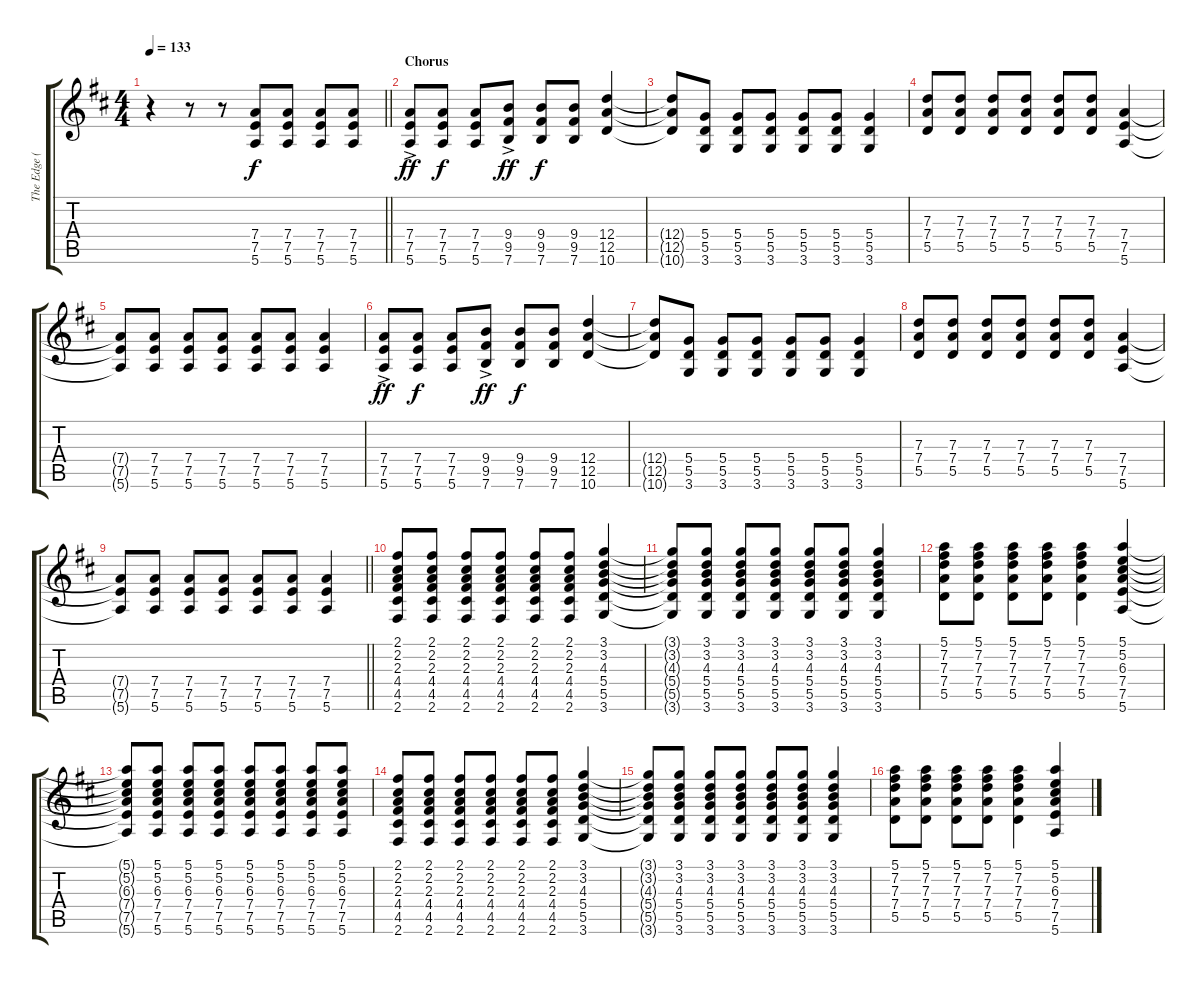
\track ("The Edge (Add)" "The Edge (") {instrument electricguitarjazz}
\staff {score tabs}
\tuning (E4 B3 G3 D3 A2 E2) {hide}
\ts (4 4)
\tempo 133
\clef g2
\barLineRight lightlight
\ks d
r.4{dy f volume 2} r.8 r.8{volume 10} (7.4 7.5 5.6).8 (7.4 7.5 5.6).8 (7.4 7.5 5.6).8 (7.4 7.5 5.6).8 |
\section ("" "Chorus")
(7.4{ac} 7.5 5.6).8{dy ff instrument distortionguitar} (7.4 7.5 5.6).8{dy f} (7.4 7.5 5.6).8 (9.4{ac} 9.5 7.6).8{dy ff} (9.4 9.5 7.6).8{dy f} (9.4 9.5 7.6).8 (12.4 12.5 10.6).4 |
(12.4{t} 12.5{t} 10.6{t}).8 (5.4 5.5 3.6).8 (5.4 5.5 3.6).8 (5.4 5.5 3.6).8 (5.4 5.5 3.6).8 (5.4 5.5 3.6).8 (5.4 5.5 3.6).4 |
(7.3 7.4 5.5).8 (7.3 7.4 5.5).8 (7.3 7.4 5.5).8 (7.3 7.4 5.5).8 (7.3 7.4 5.5).8 (7.3 7.4 5.5).8 (7.4 7.5 5.6).4 |
(7.4{t} 7.5{t} 5.6{t}).8 (7.4 7.5 5.6).8 (7.4 7.5 5.6).8 (7.4 7.5 5.6).8 (7.4 7.5 5.6).8 (7.4 7.5 5.6).8 (7.4 7.5 5.6).4 |
(7.4{ac} 7.5 5.6).8{dy ff} (7.4 7.5 5.6).8{dy f} (7.4 7.5 5.6).8 (9.4{ac} 9.5 7.6).8{dy ff} (9.4 9.5 7.6).8{dy f} (9.4 9.5 7.6).8 (12.4 12.5 10.6).4 |
(12.4{t} 12.5{t} 10.6{t}).8 (5.4 5.5 3.6).8 (5.4 5.5 3.6).8 (5.4 5.5 3.6).8 (5.4 5.5 3.6).8 (5.4 5.5 3.6).8 (5.4 5.5 3.6).4 |
(7.3 7.4 5.5).8 (7.3 7.4 5.5).8 (7.3 7.4 5.5).8 (7.3 7.4 5.5).8 (7.3 7.4 5.5).8 (7.3 7.4 5.5).8 (7.4 7.5 5.6).4 |
\barLineRight lightlight
(7.4{t} 7.5{t} 5.6{t}).8 (7.4 7.5 5.6).8 (7.4 7.5 5.6).8 (7.4 7.5 5.6).8 (7.4 7.5 5.6).8 (7.4 7.5 5.6).8 (7.4 7.5 5.6).4 |
(2.1 2.2 2.3 4.4 4.5 2.6).8 (2.1 2.2 2.3 4.4 4.5 2.6).8 (2.1 2.2 2.3 4.4 4.5 2.6).8 (2.1 2.2 2.3 4.4 4.5 2.6).8 (2.1 2.2 2.3 4.4 4.5 2.6).8 (2.1 2.2 2.3 4.4 4.5 2.6).8 (3.1 3.2 4.3 5.4 5.5 3.6).4 |
(3.1{t} 3.2{t} 4.3{t} 5.4{t} 5.5{t} 3.6{t}).8 (3.1 3.2 4.3 5.4 5.5 3.6).8 (3.1 3.2 4.3 5.4 5.5 3.6).8 (3.1 3.2 4.3 5.4 5.5 3.6).8 (3.1 3.2 4.3 5.4 5.5 3.6).8 (3.1 3.2 4.3 5.4 5.5 3.6).8 (3.1 3.2 4.3 5.4 5.5 3.6).4 |
(5.1 7.2 7.3 7.4 5.5).8 (5.1 7.2 7.3 7.4 5.5).8 (5.1 7.2 7.3 7.4 5.5).8 (5.1 7.2 7.3 7.4 5.5).8 (5.1 7.2 7.3 7.4 5.5).4 (5.1 5.2 6.3 7.4 7.5 5.6).4 |
(5.1{t} 5.2{t} 6.3{t} 7.4{t} 7.5{t} 5.6{t}).8 (5.1 5.2 6.3 7.4 7.5 5.6).8 (5.1 5.2 6.3 7.4 7.5 5.6).8 (5.1 5.2 6.3 7.4 7.5 5.6).8 (5.1 5.2 6.3 7.4 7.5 5.6).8 (5.1 5.2 6.3 7.4 7.5 5.6).8 (5.1 5.2 6.3 7.4 7.5 5.6).8 (5.1 5.2 6.3 7.4 7.5 5.6).8 |
(2.1 2.2 2.3 4.4 4.5 2.6).8 (2.1 2.2 2.3 4.4 4.5 2.6).8 (2.1 2.2 2.3 4.4 4.5 2.6).8 (2.1 2.2 2.3 4.4 4.5 2.6).8 (2.1 2.2 2.3 4.4 4.5 2.6).8 (2.1 2.2 2.3 4.4 4.5 2.6).8 (3.1 3.2 4.3 5.4 5.5 3.6).4 |
(3.1{t} 3.2{t} 4.3{t} 5.4{t} 5.5{t} 3.6{t}).8 (3.1 3.2 4.3 5.4 5.5 3.6).8 (3.1 3.2 4.3 5.4 5.5 3.6).8 (3.1 3.2 4.3 5.4 5.5 3.6).8 (3.1 3.2 4.3 5.4 5.5 3.6).8 (3.1 3.2 4.3 5.4 5.5 3.6).8 (3.1 3.2 4.3 5.4 5.5 3.6).4 |
(5.1 7.2 7.3 7.4 5.5).8 (5.1 7.2 7.3 7.4 5.5).8 (5.1 7.2 7.3 7.4 5.5).8 (5.1 7.2 7.3 7.4 5.5).8 (5.1 7.2 7.3 7.4 5.5).4 (5.1 5.2 6.3 7.4 7.5 5.6).4
